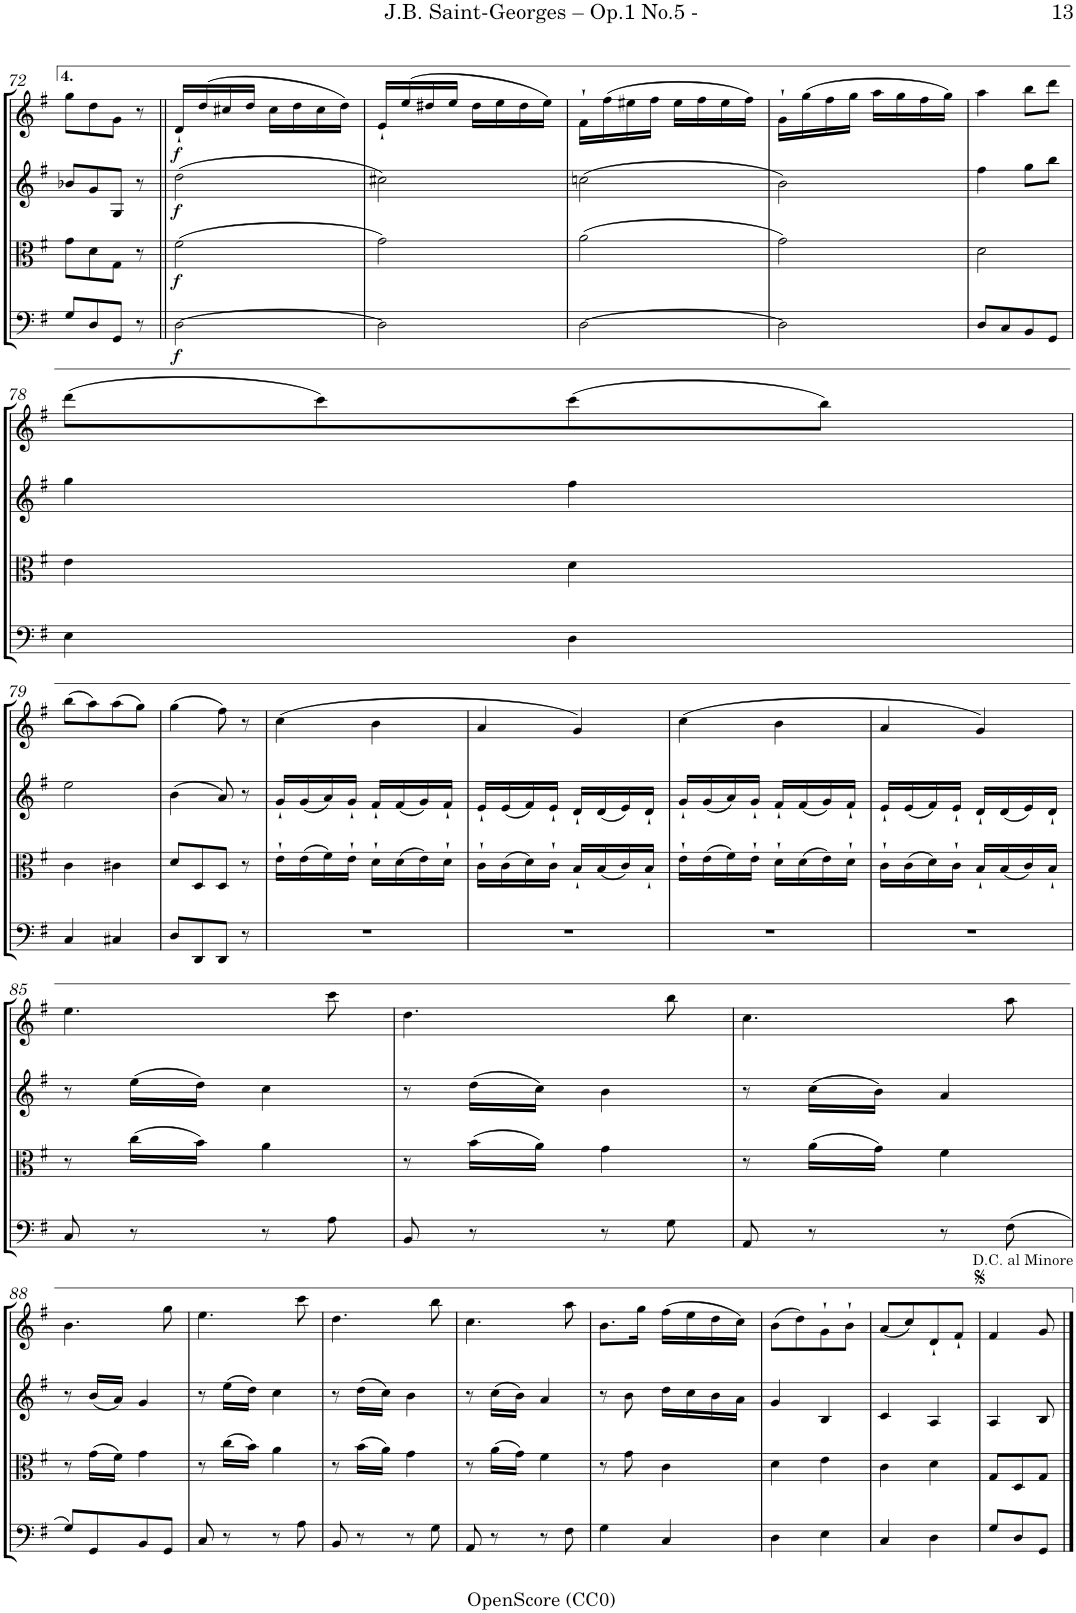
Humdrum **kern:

**kern	**dynam	**kern	**dynam	**kern	**dynam	**kern	**dynam
*part4	*part4	*part3	*part3	*part2	*part2	*part1	*part1
*staff4	*staff4	*staff3	*staff3	*staff2	*staff2	*staff1	*staff1
*I"Violoncello	*	*I"Viola	*	*I"Violin 2	*	*I"Violin 1	*
*I'Vc	*	*I'Vla	*	*I'Vln	*	*I'Vln	*
!!LO:PB:g=z
*clefF4	*	*clefC3	*	*clefG2	*	*clefG2	*
*k[f#]	*	*k[f#]	*	*k[f#]	*	*k[f#]	*
*M2/4	*	*M2/4	*	*M2/4	*	*M2/4	*
=72	=72	=72	=72	=72	=72	=72	=72
8G/L	.	8g\L	.	8b-X/L	.	8gg\L	.
8D/	.	8d\	.	8g/	.	8dd\	.
8GG/J	.	8G\J	.	8G/J	.	8g\J	.
8r	.	8r	.	8r	.	8r	.
=73||	=73||	=73||	=73||	=73||	=73||	=73||	=73||
!	!LO:DY:b	!	!LO:DY:b	!	!LO:DY:b	!	!LO:DY:b
[2D\	f	(2f#\	f	(2dd\	f	16d`/LL	f
.	.	.	.	.	.	(>16dd/	.
.	.	.	.	.	.	16cc#X/	.
.	.	.	.	.	.	16dd/JJ	.
.	.	.	.	.	.	16cc#\LL	.
.	.	.	.	.	.	16dd\	.
.	.	.	.	.	.	16cc#\	.
.	.	.	.	.	.	16dd\JJ)	.
=74	=74	=74	=74	=74	=74	=74	=74
2D\]	.	2g\)	.	2cc#X\)	.	16e`/LL	.
.	.	.	.	.	.	(>16ee/	.
.	.	.	.	.	.	16dd#X/	.
.	.	.	.	.	.	16ee/JJ	.
.	.	.	.	.	.	16dd#\LL	.
.	.	.	.	.	.	16ee\	.
.	.	.	.	.	.	16dd#\	.
.	.	.	.	.	.	16ee\JJ)	.
=75	=75	=75	=75	=75	=75	=75	=75
[2D\	.	(2a\	.	(2ccn\	.	16f#`\LL	.
.	.	.	.	.	.	(>16ff#\	.
.	.	.	.	.	.	16ee#X\	.
.	.	.	.	.	.	16ff#\JJ	.
.	.	.	.	.	.	16ee#\LL	.
.	.	.	.	.	.	16ff#\	.
.	.	.	.	.	.	16ee#\	.
.	.	.	.	.	.	16ff#\JJ)	.
=76	=76	=76	=76	=76	=76	=76	=76
2D\]	.	2g\)	.	2b\)	.	16g`\LL	.
.	.	.	.	.	.	(>16gg\	.
.	.	.	.	.	.	16ff#\	.
.	.	.	.	.	.	16gg\JJ	.
.	.	.	.	.	.	16aa\LL	.
.	.	.	.	.	.	16gg\	.
.	.	.	.	.	.	16ff#\	.
.	.	.	.	.	.	16gg\JJ)	.
=77	=77	=77	=77	=77	=77	=77	=77
8D/L	.	2d\	.	4ff#\	.	4aa\	.
8C/	.	.	.	.	.	.	.
8BB/	.	.	.	8gg\L	.	8bb\L	.
8GG/J	.	.	.	8bb\J	.	8ddd\J	.
!!LO:LB:g=z
=78	=78	=78	=78	=78	=78	=78	=78
4E\	.	4e\	.	4gg\	.	(>8ddd\L	.
.	.	.	.	.	.	8ccc\)	.
4D\	.	4d\	.	4ff#\	.	(>8ccc\	.
.	.	.	.	.	.	8bb\J)	.
!!LO:LB:g=z
=79	=79	=79	=79	=79	=79	=79	=79
4C/	.	4c\	.	2ee\	.	(>8bb\L	.
.	.	.	.	.	.	8aa\)	.
4C#X/	.	4c#X\	.	.	.	(>8aa\	.
.	.	.	.	.	.	8gg\J)	.
=80	=80	=80	=80	=80	=80	=80	=80
8D/L	.	8d/L	.	(>4b\	.	(>4gg\	.
8DD/	.	8D/	.	.	.	.	.
8DD/J	.	8D/J	.	8a/)	.	8ff#\)	.
8r	.	8r	.	8r	.	8r	.
=81	=81	=81	=81	=81	=81	=81	=81
2r	.	16e`\LL	.	16g`/LL	.	(>4cc\	.
.	.	(16e\	.	(16g/	.	.	.
.	.	16f#\)	.	16a/)	.	.	.
.	.	16e`\JJ	.	16g`/JJ	.	.	.
.	.	16d`\LL	.	16f#`/LL	.	4b\	.
.	.	(16d\	.	(<16f#/	.	.	.
.	.	16e\)	.	16g/)	.	.	.
.	.	16d`\JJ	.	16f#`/JJ	.	.	.
=82	=82	=82	=82	=82	=82	=82	=82
2r	.	16c`\LL	.	16e`/LL	.	4a/	.
.	.	(>16c\	.	(<16e/	.	.	.
.	.	16d\)	.	16f#/)	.	.	.
.	.	16c`\JJ	.	16e`/JJ	.	.	.
.	.	16B`/LL	.	16d`/LL	.	4g/)	.
.	.	(16B/	.	(<16d/	.	.	.
.	.	16c/)	.	16e/)	.	.	.
.	.	16B`/JJ	.	16d`/JJ	.	.	.
=83	=83	=83	=83	=83	=83	=83	=83
2r	.	16e`\LL	.	16g`/LL	.	(>4cc\	.
.	.	(16e\	.	(16g/	.	.	.
.	.	16f#\)	.	16a/)	.	.	.
.	.	16e`\JJ	.	16g`/JJ	.	.	.
.	.	16d`\LL	.	16f#`/LL	.	4b\	.
.	.	(16d\	.	(<16f#/	.	.	.
.	.	16e\)	.	16g/)	.	.	.
.	.	16d`\JJ	.	16f#`/JJ	.	.	.
=84	=84	=84	=84	=84	=84	=84	=84
2r	.	16c`\LL	.	16e`/LL	.	4a/	.
.	.	(>16c\	.	(<16e/	.	.	.
.	.	16d\)	.	16f#/)	.	.	.
.	.	16c`\JJ	.	16e`/JJ	.	.	.
.	.	16B`/LL	.	16d`/LL	.	4g/)	.
.	.	(<16B/	.	(<16d/	.	.	.
.	.	16c/)	.	16e/)	.	.	.
.	.	16B`/JJ	.	16d`/JJ	.	.	.
!!LO:LB:g=z
=85	=85	=85	=85	=85	=85	=85	=85
8C/	.	8r	.	8r	.	4.ee\	.
8r	.	(>16cc\LL	.	(>16ee\LL	.	.	.
.	.	16b\JJ)	.	16dd\JJ)	.	.	.
8r	.	4a\	.	4cc\	.	.	.
8A\	.	.	.	.	.	8ccc\	.
=86	=86	=86	=86	=86	=86	=86	=86
8BB/	.	8r	.	8r	.	4.dd\	.
8r	.	(>16b\LL	.	(16dd\LL	.	.	.
.	.	16a\JJ)	.	16cc\JJ)	.	.	.
8r	.	4g\	.	4b\	.	.	.
8G\	.	.	.	.	.	8bb\	.
=87	=87	=87	=87	=87	=87	=87	=87
8AA/	.	8r	.	8r	.	4.cc\	.
8r	.	(>16a\LL	.	(>16cc\LL	.	.	.
.	.	16g\JJ)	.	16b\JJ)	.	.	.
8r	.	4f#\	.	4a/	.	.	.
(>8F#\	.	.	.	.	.	8aa\	.
!!LO:LB:g=z
=88	=88	=88	=88	=88	=88	=88	=88
8G/L)	.	8r	.	8r	.	4.b\	.
8GG/	.	(>16g\LL	.	(<16b/LL	.	.	.
.	.	16f#\JJ)	.	16a/JJ)	.	.	.
8BB/	.	4g\	.	4g/	.	.	.
8GG/J	.	.	.	.	.	8gg\	.
=89	=89	=89	=89	=89	=89	=89	=89
8C/	.	8r	.	8r	.	4.ee\	.
8r	.	(>16cc\LL	.	(>16ee\LL	.	.	.
.	.	16b\JJ)	.	16dd\JJ)	.	.	.
8r	.	4a\	.	4cc\	.	.	.
8A\	.	.	.	.	.	8ccc\	.
=90	=90	=90	=90	=90	=90	=90	=90
8BB/	.	8r	.	8r	.	4.dd\	.
8r	.	(>16b\LL	.	(>16dd\LL	.	.	.
.	.	16a\JJ)	.	16cc\JJ)	.	.	.
8r	.	4g\	.	4b\	.	.	.
8G\	.	.	.	.	.	8bb\	.
=91	=91	=91	=91	=91	=91	=91	=91
8AA/	.	8r	.	8r	.	4.cc\	.
8r	.	(>16a\LL	.	(>16cc\LL	.	.	.
.	.	16g\JJ)	.	16b\JJ)	.	.	.
8r	.	4f#\	.	4a/	.	.	.
8F#\	.	.	.	.	.	8aa\	.
=92	=92	=92	=92	=92	=92	=92	=92
4G\	.	8r	.	8r	.	8.b\L	.
.	.	8g\	.	8b\	.	.	.
.	.	.	.	.	.	16gg\Jk	.
4C/	.	4c\	.	16dd\LL	.	(>16ff#\LL	.
.	.	.	.	16cc\	.	16ee\	.
.	.	.	.	16b\	.	16dd\	.
.	.	.	.	16a\JJ	.	16cc\JJ)	.
=93	=93	=93	=93	=93	=93	=93	=93
4D\	.	4d\	.	4g/	.	(>8b\L	.
.	.	.	.	.	.	8dd\)	.
4E\	.	4e\	.	4B/	.	8g`\	.
.	.	.	.	.	.	8b`\J	.
=94	=94	=94	=94	=94	=94	=94	=94
4C/	.	4c\	.	4c/	.	(<8a/L	.
.	.	.	.	.	.	8cc/)	.
4D\	.	4d\	.	4A/	.	8d`/	.
.	.	.	.	.	.	8f#`/J	.
=95	=95	=95	=95	=95	=95	=95	=95
8G/L	.	8G/L	.	4A/	.	4f#/	.
8D/	.	8D/	.	.	.	.	.
8GG/J	.	8G/J	.	8B/	.	8g/	.
!	!	!	!	!	!	!LO:TX:a:t=D.C. al Minore	!
==	==	==	==	==	==	==	==
*-	*-	*-	*-	*-	*-	*-	*-
